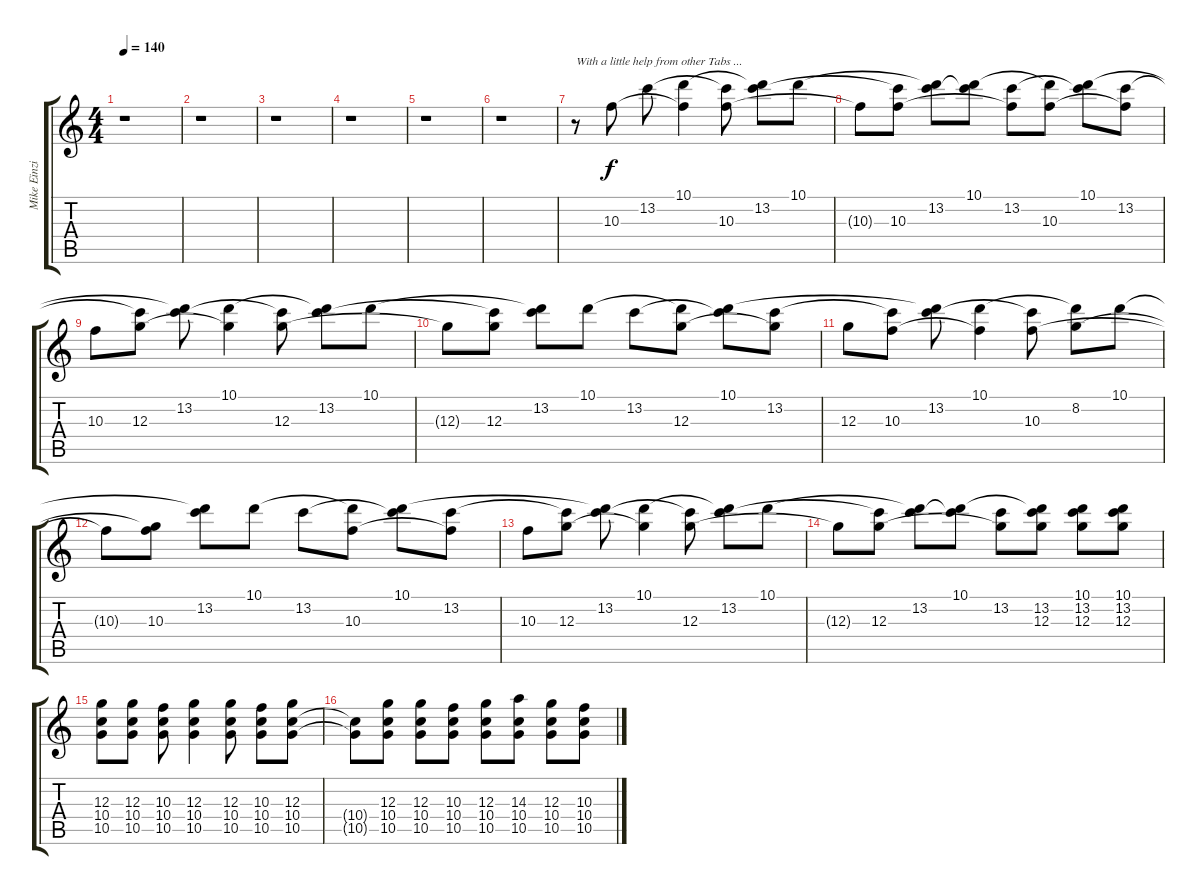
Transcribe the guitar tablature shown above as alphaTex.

\track ("Mike Einziger [Guitar]" "Mike Einzi") {instrument electricguitarclean}
\staff {score tabs}
\tuning (E4 B3 G3 D3 A2 E2) {hide}
\ts (4 4)
\tempo 140
\clef g2
\ks c
r.1{dy f} |
r.1 |
r.1 |
r.1 |
r.1 |
r.1 |
r.8{txt "With a little help from other Tabs ..." instrument electricguitarclean} 10.3.8 13.2.8 (10.1 10.3{t}).4 (13.2{t} 10.3).8 (10.1{t} 13.2).8 10.1.8 |
10.3{t}.8 (13.2{t} 10.3).8 (10.1{t} 13.2).8 (10.1 13.2{t}).8 (13.2 10.3{t}).8 (10.1{t} 10.3).8 (10.1 13.2{t}).8 (13.2 10.3{t}).8 |
10.3.8 (13.2{t} 12.3).8 (10.1{t} 13.2).8 (10.1 12.3{t}).4 (13.2{t} 12.3).8 (10.1{t} 13.2).8 10.1.8 |
12.3{t}.8 (13.2{t} 12.3).8 (10.1{t} 13.2).8 10.1.8 13.2.8 (10.1{t} 12.3).8 (10.1 13.2{t}).8 (13.2 12.3{t}).8 |
12.3.8 (13.2{t} 10.3).8 (10.1{t} 13.2).8 (10.1 10.3{t}).4 (13.2{t} 10.3).8 (10.1{t} 8.2).8 10.1.8 |
10.3{t}.8 (8.2{t} 10.3).8 (10.1{t} 13.2).8 10.1.8 13.2.8 (10.1{t} 10.3).8 (10.1 13.2{t}).8 (13.2 10.3{t}).8 |
10.3.8 (13.2{t} 12.3).8 (10.1{t} 13.2).8 (10.1 12.3{t}).4 (13.2{t} 12.3).8 (10.1{t} 13.2).8 10.1.8 |
12.3{t}.8 (13.2{t} 12.3).8 (10.1{t} 13.2).8 (10.1 13.2{t}).8 (13.2 12.3{t}).8 (10.1{t} 13.2 12.3).8 (10.1 13.2 12.3).8 (10.1 13.2 12.3).8 |
(12.3 10.4 10.5).8 (12.3 10.4 10.5).8 (10.3 10.4 10.5).8 (12.3 10.4 10.5).4 (12.3 10.4 10.5).8 (10.3 10.4 10.5).8 (12.3 10.4 10.5).8 |
(10.4{t} 10.5{t}).8 (12.3 10.4 10.5).8 (12.3 10.4 10.5).8 (10.3 10.4 10.5).8 (12.3 10.4 10.5).8 (14.3 10.4 10.5).8 (12.3 10.4 10.5).8 (10.3 10.4 10.5).8
